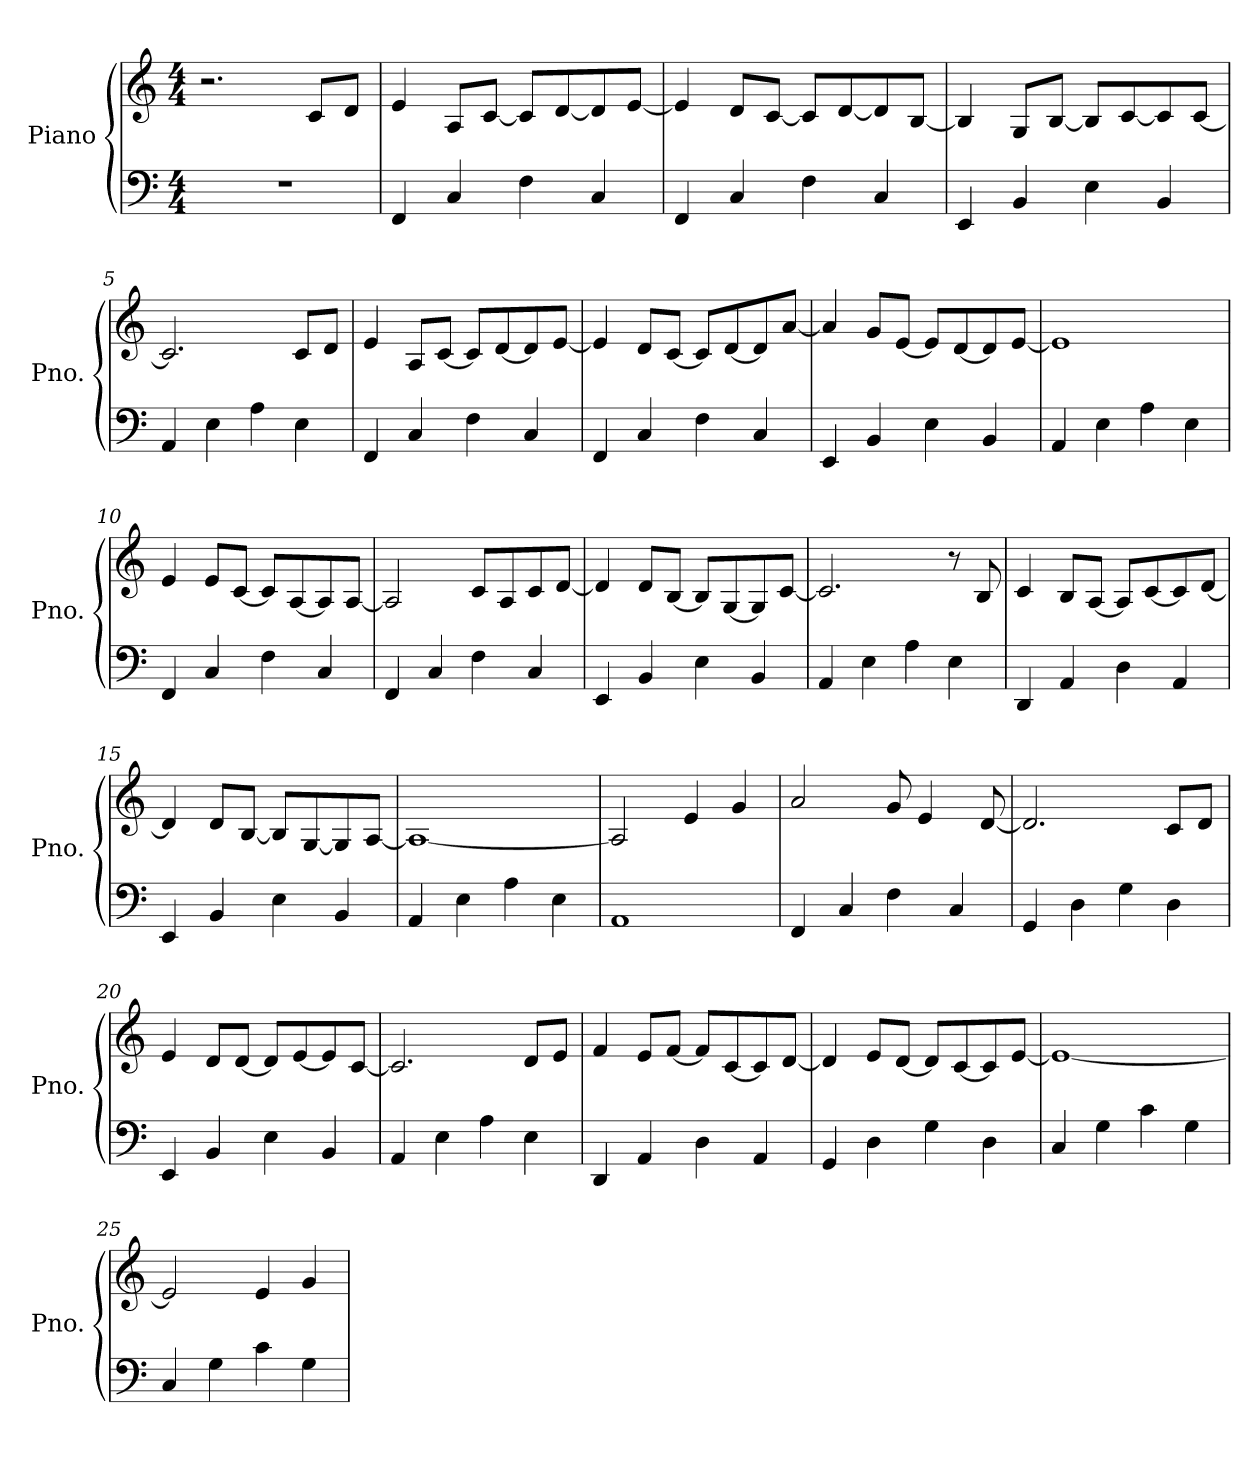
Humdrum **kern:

**kern	**kern
*part1	*part1
*staff2	*staff1
*I"Piano	*
*I'Pno.	*
*clefF4	*clefG2
*k[]	*k[]
*M4/4	*M4/4
=1	=1
1r	2.r
.	8c/L
.	8d/J
=2	=2
4FF/	4e/
4C/	8A/L
.	[8c/J
4F\	8c/L]
.	[8d/
4C/	8d/]
.	[8e/J
=3	=3
4FF/	4e/]
4C/	8d/L
.	[8c/J
4F\	8c/L]
.	[8d/
4C/	8d/]
.	[8B/J
=4	=4
4EE/	4B/]
4BB/	8G/L
.	[8B/J
4E\	8B/L]
.	[8c/
4BB/	8c/]
.	[8c/J
=5	=5
4AA/	2.c/]
4E\	.
4A\	.
4E\	8c/L
.	8d/J
!!LO:LB:g=z
=6	=6
4FF/	4e/
4C/	8A/L
.	[8c/J
4F\	8c/L]
.	[8d/
4C/	8d/]
.	[8e/J
=7	=7
4FF/	4e/]
4C/	8d/L
.	[8c/J
4F\	8c/L]
.	[8d/
4C/	8d/]
.	[8a/J
=8	=8
4EE/	4a/]
4BB/	8g/L
.	[8e/J
4E\	8e/L]
.	[8d/
4BB/	8d/]
.	[8e/J
=9	=9
4AA/	1e]
4E\	.
4A\	.
4E\	.
=10	=10
4FF/	4e/
4C/	8e/L
.	[8c/J
4F\	8c/L]
.	[8A/
4C/	8A/]
.	[8A/J
!!LO:LB:g=z
=11	=11
4FF/	2A/]
4C/	.
4F\	8c/L
.	8A/
4C/	8c/
.	[8d/J
=12	=12
4EE/	4d/]
4BB/	8d/L
.	[8B/J
4E\	8B/L]
.	[8G/
4BB/	8G/]
.	[8c/J
=13	=13
4AA/	2.c/]
4E\	.
4A\	.
4E\	8r
.	8B/
=14	=14
4DD/	4c/
4AA/	8B/L
.	[8A/J
4D\	8A/L]
.	[8c/
4AA/	8c/]
.	[8d/J
=15	=15
4EE/	4d/]
4BB/	8d/L
.	[8B/J
4E\	8B/L]
.	[8G/
4BB/	8G/]
.	[8A/J
!!LO:LB:g=z
=16	=16
4AA/	1A_
4E\	.
4A\	.
4E\	.
=17	=17
1AA	2A/]
.	4e/
.	4g/
=18	=18
4FF/	2a/
4C/	.
4F\	8g/
.	4e/
4C/	.
.	[8d/
=19	=19
4GG/	2.d/]
4D\	.
4G\	.
4D\	8c/L
.	8d/J
=20	=20
4EE/	4e/
4BB/	8d/L
.	[8d/J
4E\	8d/L]
.	[8e/
4BB/	8e/]
.	[8c/J
=21	=21
4AA/	2.c/]
4E\	.
4A\	.
4E\	8d/L
.	8e/J
!!LO:PB:g=z
=22	=22
4DD/	4f/
4AA/	8e/L
.	[8f/J
4D\	8f/L]
.	[8c/
4AA/	8c/]
.	[8d/J
=23	=23
4GG/	4d/]
4D\	8e/L
.	[8d/J
4G\	8d/L]
.	[8c/
4D\	8c/]
.	[8e/J
=24	=24
4C/	1e_
4G\	.
4c\	.
4G\	.
=25	=25
4C/	2e/]
4G\	.
4c\	4e/
4G\	4g/
=	=
*-	*-
